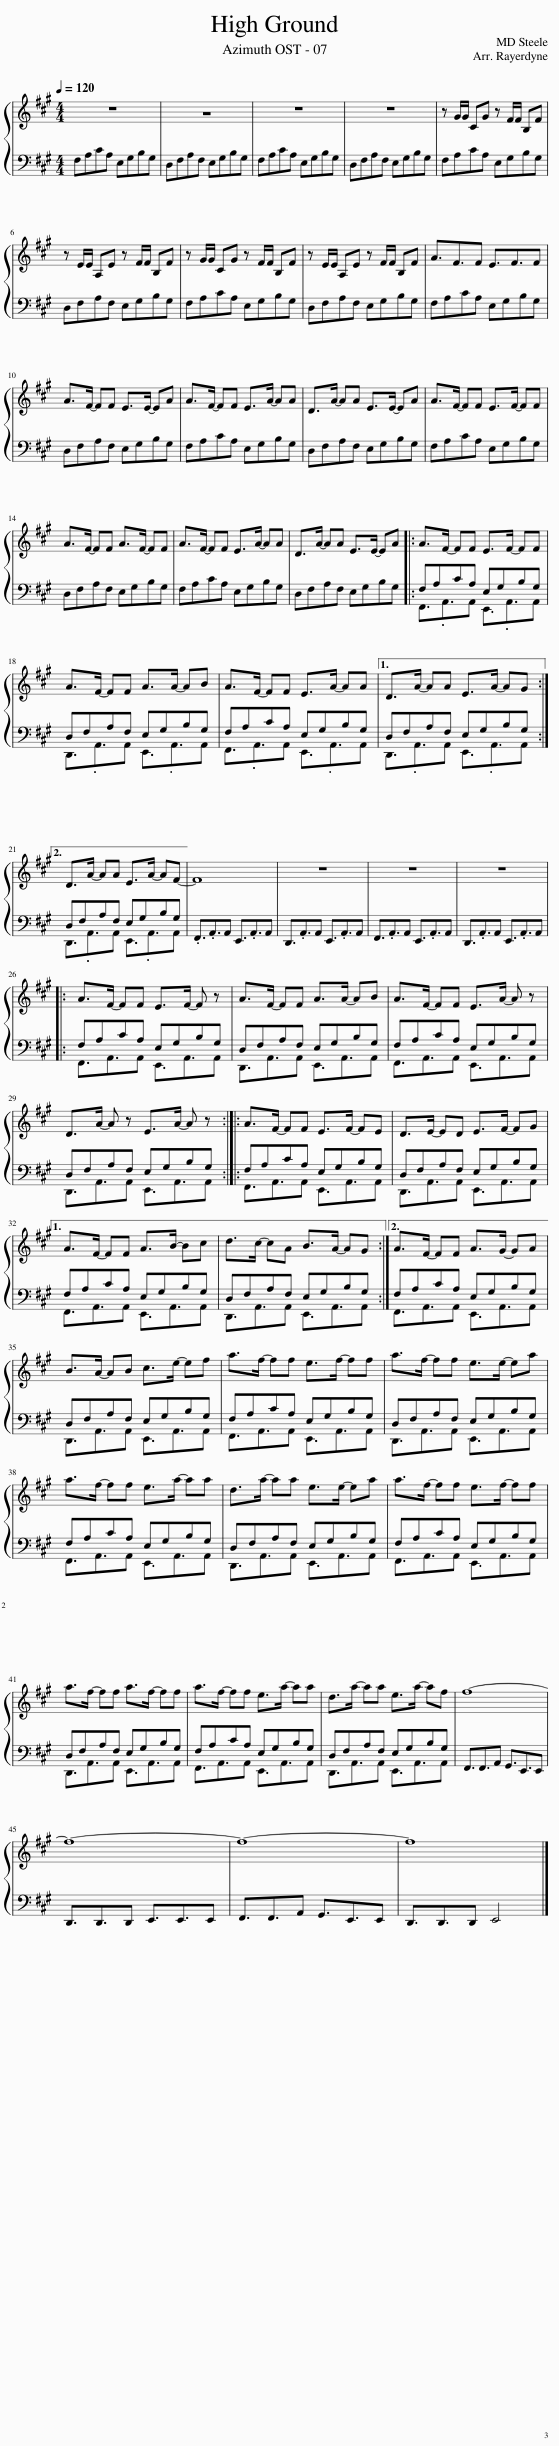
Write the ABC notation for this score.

X:1
%%score { 1 | ( 2 3 ) }
L:1/8
Q:1/4=120
M:4/4
I:linebreak $
K:A
V:1 treble
V:2 bass
V:3 bass
V:1
 z8 | z8 | z8 | z8 | z G/G/ CG z F/F/ B,F |$ %5
 z E/E/ A,E z F/F/ B,F | z G/G/ CG z F/F/ B,F | z E/E/ A,E z F/F/ B,F | A3/2F3/2F E3/2F3/2F |$ A>F- FF E>E- EA | %10
 A>F- FF E>A- AA | D>A- AA E>E- EA | A>F- FF E>F- FF |$ A>F- FF A>F- FF | A>F- FF E>A- AA | %15
 D>A- AA E>E- EA |: A>F- FF E>F- FF |$ A>F- FF A>A- AB | A>F- FF E>A- AA |1 D>A- AA E>A- AG :|2$ %20
 D>A- AA E>A- AF- || F8 | z8 | z8 | z8 |:$ %25
 A>F- FF E>F- F z | A>F- FF A>A- AB | A>F- FF E>A- A z |$ D>A- A z E>A- A z :: A>F- FF E>F- FE | %30
 D>E- ED E>F- FG |1$ A>F- FF A>B- Bc | d>c- cA B>A- AG :|2 A>F- FF A>G- GA ||$ B>A- AB c>e- ef | %35
 a>f- ff e>f- ff | a>f- ff e>e- ea |$ a>f- ff e>a- aa | d>a- aa e>e- ea | a>f- ff e>f- ff |$ %40
 a>f- ff a>f- ff | a>f- ff e>a- aa | d>a- aa e>a- af | f8- |$ f8- | %45
 f8- | f8 |] %47
V:2
 F,A,CA, E,G,B,G, | D,F,A,F, E,G,B,G, | F,A,CA, E,G,B,G, | D,F,A,F, E,G,B,G, | F,A,CA, E,G,B,G, |$ %5
 D,F,A,F, E,G,B,G, | F,A,CA, E,G,B,G, | D,F,A,F, E,G,B,G, | F,A,CA, E,G,B,G, |$ D,F,A,F, E,G,B,G, | %10
 F,A,CA, E,G,B,G, | D,F,A,F, E,G,B,G, | F,A,CA, E,G,B,G, |$ D,F,A,F, E,G,B,G, | F,A,CA, E,G,B,G, | %15
 D,F,A,F, E,G,B,G, |: F,A,CA, E,G,B,G, |$ D,F,A,F, E,G,B,G, | F,A,CA, E,G,B,G, |1 D,F,A,F, E,G,B,G, :|2$ %20
 D,F,A,F, E,G,B,G, || .F,,3/2.A,,3/2A,, E,,3/2.A,,3/2A,, | D,,3/2.A,,3/2A,, E,,3/2.A,,3/2A,, | F,,3/2.A,,3/2A,, E,,3/2.A,,3/2A,, | D,,3/2.A,,3/2A,, E,,3/2.A,,3/2A,, |:$ %25
 F,A,CA, E,G,B,G, | D,F,A,F, E,G,B,G, | F,A,CA, E,G,B,G, |$ D,F,A,F, E,G,B,G, :: F,A,CA, E,G,B,G, | %30
 D,F,A,F, E,G,B,G, |1$ F,A,CA, E,G,B,G, | D,F,A,F, E,G,B,G, :|2 F,A,CA, E,G,B,G, ||$ D,F,A,F, E,G,B,G, | %35
 F,A,CA, E,G,B,G, | D,F,A,F, E,G,B,G, |$ F,A,CA, E,G,B,G, | D,F,A,F, E,G,B,G, | F,A,CA, E,G,B,G, |$ %40
 D,F,A,F, E,G,B,G, | F,A,CA, E,G,B,G, | D,F,A,F, E,G,B,G, | F,,3/2F,,3/2A,, G,,3/2E,,3/2E,, |$ D,,3/2D,,3/2D,, E,,3/2E,,3/2E,, | %45
 F,,3/2F,,3/2A,, G,,3/2E,,3/2E,, | D,,3/2D,,3/2D,, E,,4 |] %47
V:3
 x8 | x8 | x8 | x8 | x8 |$ %5
 x8 | x8 | x8 | x8 |$ x8 | %10
 x8 | x8 | x8 |$ x8 | x8 | %15
 x8 |: F,,3/2.A,,3/2A,, E,,3/2.A,,3/2A,, |$ D,,3/2.A,,3/2A,, E,,3/2.A,,3/2A,, | F,,3/2.A,,3/2A,, E,,3/2.A,,3/2A,, |1 D,,3/2.A,,3/2A,, E,,3/2.A,,3/2A,, :|2$ %20
 D,,3/2.A,,3/2A,, E,,3/2.A,,3/2A,, || x8 | x8 | x8 | x8 |:$ %25
 F,,3/2A,,3/2A,, E,,3/2A,,3/2A,, | D,,3/2A,,3/2A,, E,,3/2A,,3/2A,, | F,,3/2A,,3/2A,, E,,3/2A,,3/2A,, |$ D,,3/2A,,3/2A,, E,,3/2A,,3/2A,, :: F,,3/2A,,3/2A,, E,,3/2A,,3/2A,, | %30
 D,,3/2A,,3/2A,, E,,3/2A,,3/2A,, |1$ F,,3/2A,,3/2A,, E,,3/2A,,3/2A,, | D,,3/2A,,3/2A,, E,,3/2A,,3/2A,, :|2 F,,3/2A,,3/2A,, E,,3/2A,,3/2A,, ||$ D,,3/2A,,3/2A,, E,,3/2A,,3/2A,, | %35
 F,,3/2A,,3/2A,, E,,3/2A,,3/2A,, | D,,3/2A,,3/2A,, E,,3/2A,,3/2A,, |$ F,,3/2A,,3/2A,, E,,3/2A,,3/2A,, | D,,3/2A,,3/2A,, E,,3/2A,,3/2A,, | F,,3/2A,,3/2A,, E,,3/2A,,3/2A,, |$ %40
 D,,3/2A,,3/2A,, E,,3/2A,,3/2A,, | F,,3/2A,,3/2A,, E,,3/2A,,3/2A,, | D,,3/2A,,3/2A,, E,,3/2A,,3/2A,, | x8 |$ x8 | %45
 x8 | x8 |] %47
